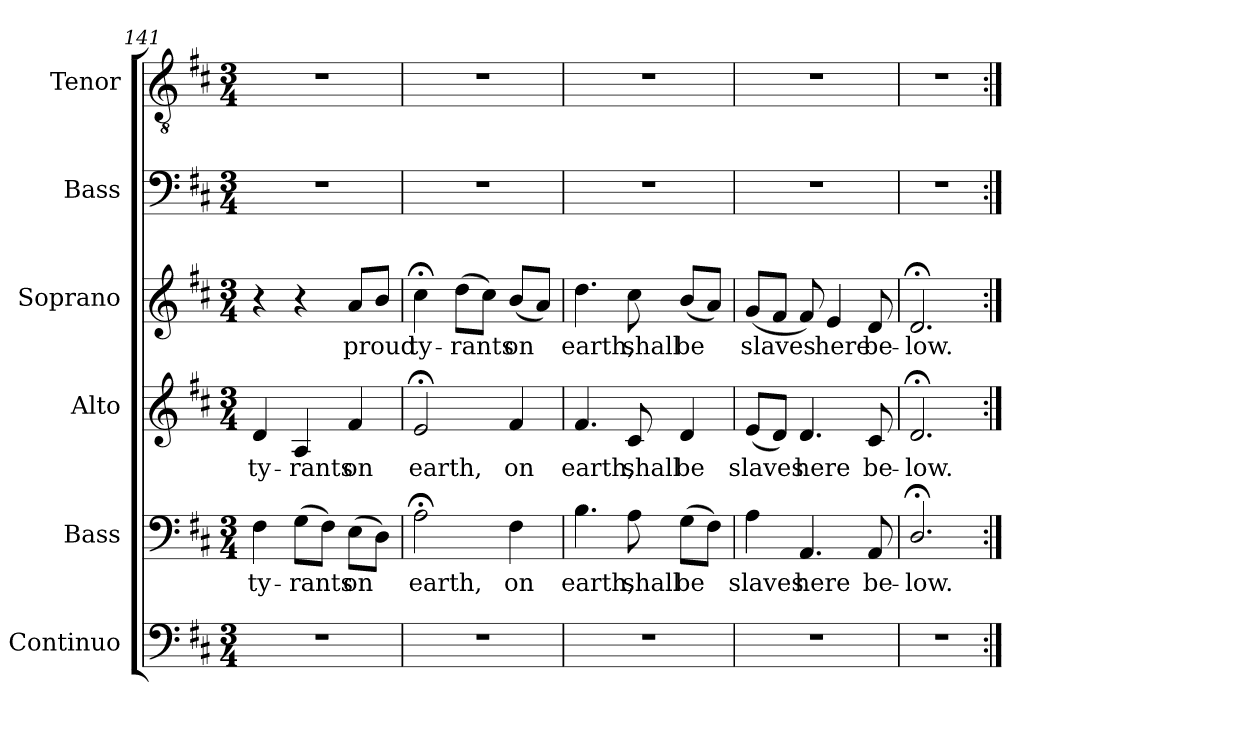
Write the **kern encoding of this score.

**kern	**kern	**text	**kern	**text	**kern	**text	**kern	**kern
*part6	*part5	*part5	*part4	*part4	*part3	*part3	*part2	*part1
*staff6	*staff5	*staff5	*staff4	*staff4	*staff3	*staff3	*staff2	*staff1
*I"Continuo	*I"Bass	*	*I"Alto	*	*I"Soprano	*	*I"Bass	*I"Tenor
*I'Cont.	*I'B.	*	*I'A.	*	*I'S.	*	*I'B.	*I'T.
!!LO:LB:g=z
*clefF4	*clefF4	*	*clefG2	*	*clefG2	*	*clefF4	*clefGv2
*	*	*	*	*	*	*	*	*ITrd7c12
*k[f#c#]	*k[f#c#]	*	*k[f#c#]	*	*k[f#c#]	*	*k[f#c#]	*k[f#c#]
*D:	*D:	*	*D:	*	*D:	*	*D:	*D:
*M3/4	*M3/4	*	*M3/4	*	*M3/4	*	*M3/4	*M3/4
=141	=141	=141	=141	=141	=141	=141	=141	=141
!LO:N:vis=1	!	!	!	!	!	!	!	!
!	!	!LO:LY:b:color=#000000	!	!	!	!	!	!
!	!	!	!	!LO:LY:b:color=#000000	!	!	!LO:N:vis=1	!LO:N:vis=1
2.r	4F#i\	ty-	4di/	ty-	4r	.	2.r	2.r
!	!	!LO:LY:b:color=#000000	!	!	!	!	!	!
!	!	!	!	!LO:LY:b:color=#000000	!	!	!	!
.	(8Gi\L	-rants	4Ai/	-rants	4r	.	.	.
.	8F#i\J)	.	.	.	.	.	.	.
!	!	!LO:LY:b:color=#000000	!	!	!	!	!	!
!	!	!	!	!LO:LY:b:color=#000000	!	!	!	!
!	!	!	!	!	!	!LO:LY:b:color=#000000	!	!
.	(8Ei\L	on	4f#i/	on	8ai/L	proud	.	.
.	8Di\J)	.	.	.	8bi/J	.	.	.
=142	=142	=142	=142	=142	=142	=142	=142	=142
!LO:N:vis=1	!	!	!	!	!	!	!	!
!	!	!LO:LY:b:color=#000000	!	!	!	!	!	!
!	!	!	!	!LO:LY:b:color=#000000	!	!	!	!
!	!	!	!	!	!	!LO:LY:b:color=#000000	!LO:N:vis=1	!LO:N:vis=1
2.r	2A;i\	earth,	2e;i/	earth,	4cc#;i\	ty-	2.r	2.r
!	!	!	!	!	!	!LO:LY:b:color=#000000	!	!
.	.	.	.	.	(8ddi\L	-rants	.	.
.	.	.	.	.	8cc#i\J)	.	.	.
!	!	!LO:LY:b:color=#000000	!	!	!	!	!	!
!	!	!	!	!LO:LY:b:color=#000000	!	!	!	!
!	!	!	!	!	!	!LO:LY:b:color=#000000	!	!
.	4F#i\	on	4f#i/	on	(8bi/L	on	.	.
.	.	.	.	.	8ai/J)	.	.	.
=143	=143	=143	=143	=143	=143	=143	=143	=143
!LO:N:vis=1	!	!	!	!	!	!	!	!
!	!	!LO:LY:b:color=#000000	!	!	!	!	!	!
!	!	!	!	!LO:LY:b:color=#000000	!	!	!	!
!	!	!	!	!	!	!LO:LY:b:color=#000000	!LO:N:vis=1	!LO:N:vis=1
2.r	4.Bi\	earth,	4.f#i/	earth,	4.ddi\	earth,	2.r	2.r
!	!	!LO:LY:b:color=#000000	!	!	!	!	!	!
!	!	!	!	!LO:LY:b:color=#000000	!	!	!	!
!	!	!	!	!	!	!LO:LY:b:color=#000000	!	!
.	8Ai\	shall	8c#i/	shall	8cc#i\	shall	.	.
!	!	!LO:LY:b:color=#000000	!	!	!	!	!	!
!	!	!	!	!LO:LY:b:color=#000000	!	!	!	!
!	!	!	!	!	!	!LO:LY:b:color=#000000	!	!
.	(8Gi\L	be	4di/	be	(8bi/L	be	.	.
.	8F#i\J)	.	.	.	8ai/J)	.	.	.
=144	=144	=144	=144	=144	=144	=144	=144	=144
!LO:N:vis=1	!	!	!	!	!	!	!	!
!	!	!LO:LY:b:color=#000000	!	!	!	!	!	!
!	!	!	!	!LO:LY:b:color=#000000	!	!	!	!
!	!	!	!	!	!	!LO:LY:b:color=#000000	!LO:N:vis=1	!LO:N:vis=1
2.r	4Ai\	slaves	(8ei/L	slaves	(8gi/L	slaves	2.r	2.r
.	.	.	8di/J)	.	8f#i/J	.	.	.
!	!	!LO:LY:b:color=#000000	!	!	!	!	!	!
!	!	!	!	!LO:LY:b:color=#000000	!	!	!	!
.	4.AAi/	here	4.di/	here	8f#i/)	.	.	.
!	!	!	!	!	!	!LO:LY:b:color=#000000	!	!
.	.	.	.	.	4ei/	here	.	.
!	!	!LO:LY:b:color=#000000	!	!	!	!	!	!
!	!	!	!	!LO:LY:b:color=#000000	!	!	!	!
!	!	!	!	!	!	!LO:LY:b:color=#000000	!	!
.	8AAi/	be-	8c#i/	be-	8di/	be-	.	.
=145	=145	=145	=145	=145	=145	=145	=145	=145
!LO:N:vis=1	!	!	!	!	!	!	!	!
!	!	!LO:LY:b:color=#000000	!	!	!	!	!	!
!	!	!	!	!LO:LY:b:color=#000000	!	!	!	!
!	!	!	!	!	!	!LO:LY:b:color=#000000	!LO:N:vis=1	!LO:N:vis=1
2.r	2.D;i/	-low.	2.d;i/	-low.	2.d;i/	-low.	2.r	2.r
=:|!	=:|!	=:|!	=:|!	=:|!	=:|!	=:|!	=:|!	=:|!
*-	*-	*-	*-	*-	*-	*-	*-	*-
